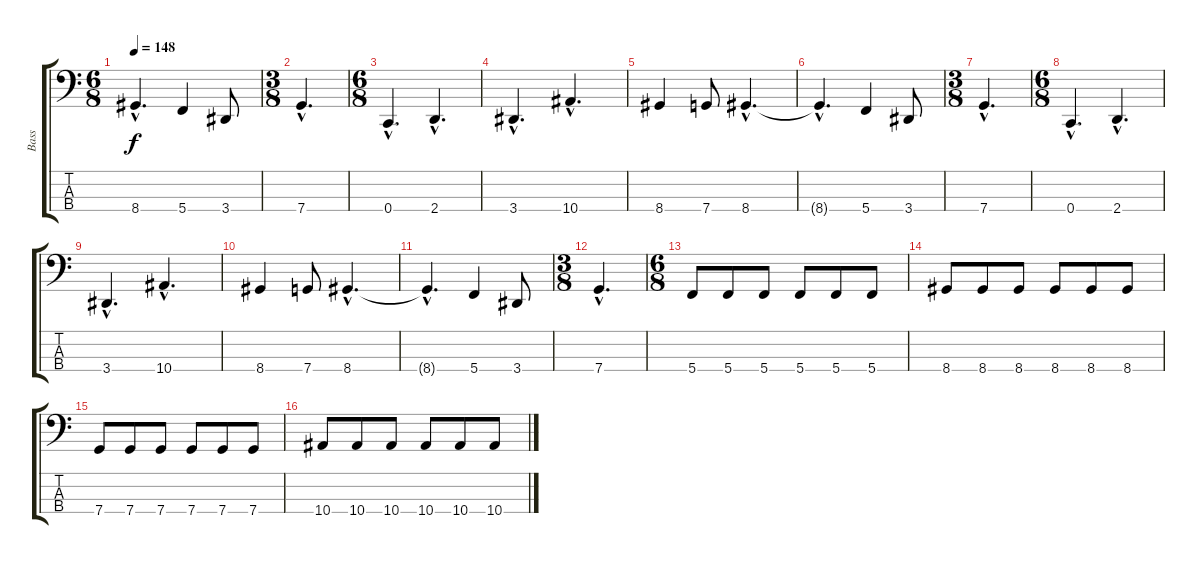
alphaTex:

\track ("Bass" "Bass") {instrument electricbasspick}
\staff {score tabs}
\tuning (F2 C2 G1 C1) {hide}
\ts (6 8)
\tempo 148
\clef f4
\ks c
8.4{hac t}.4{d dy f} 5.4.4 3.4.8 |
\ts (3 8)
7.4{hac}.4{d} |
\ts (6 8)
0.4{hac}.4{d} 2.4{hac}.4{d} |
3.4{hac}.4{d} 10.4{hac}.4{d} |
8.4.4 7.4.8 8.4{hac}.4{d} |
8.4{hac t}.4{d} 5.4.4 3.4.8 |
\ts (3 8)
7.4{hac}.4{d} |
\ts (6 8)
0.4{hac}.4{d} 2.4{hac}.4{d} |
3.4{hac}.4{d} 10.4{hac}.4{d} |
8.4.4 7.4.8 8.4{hac}.4{d} |
8.4{hac t}.4{d} 5.4.4 3.4.8 |
\ts (3 8)
7.4{hac}.4{d} |
\ts (6 8)
5.4.8 5.4.8 5.4.8 5.4.8 5.4.8 5.4.8 |
8.4.8 8.4.8 8.4.8 8.4.8 8.4.8 8.4.8 |
7.4.8 7.4.8 7.4.8 7.4.8 7.4.8 7.4.8 |
10.4.8 10.4.8 10.4.8 10.4.8 10.4.8 10.4.8
